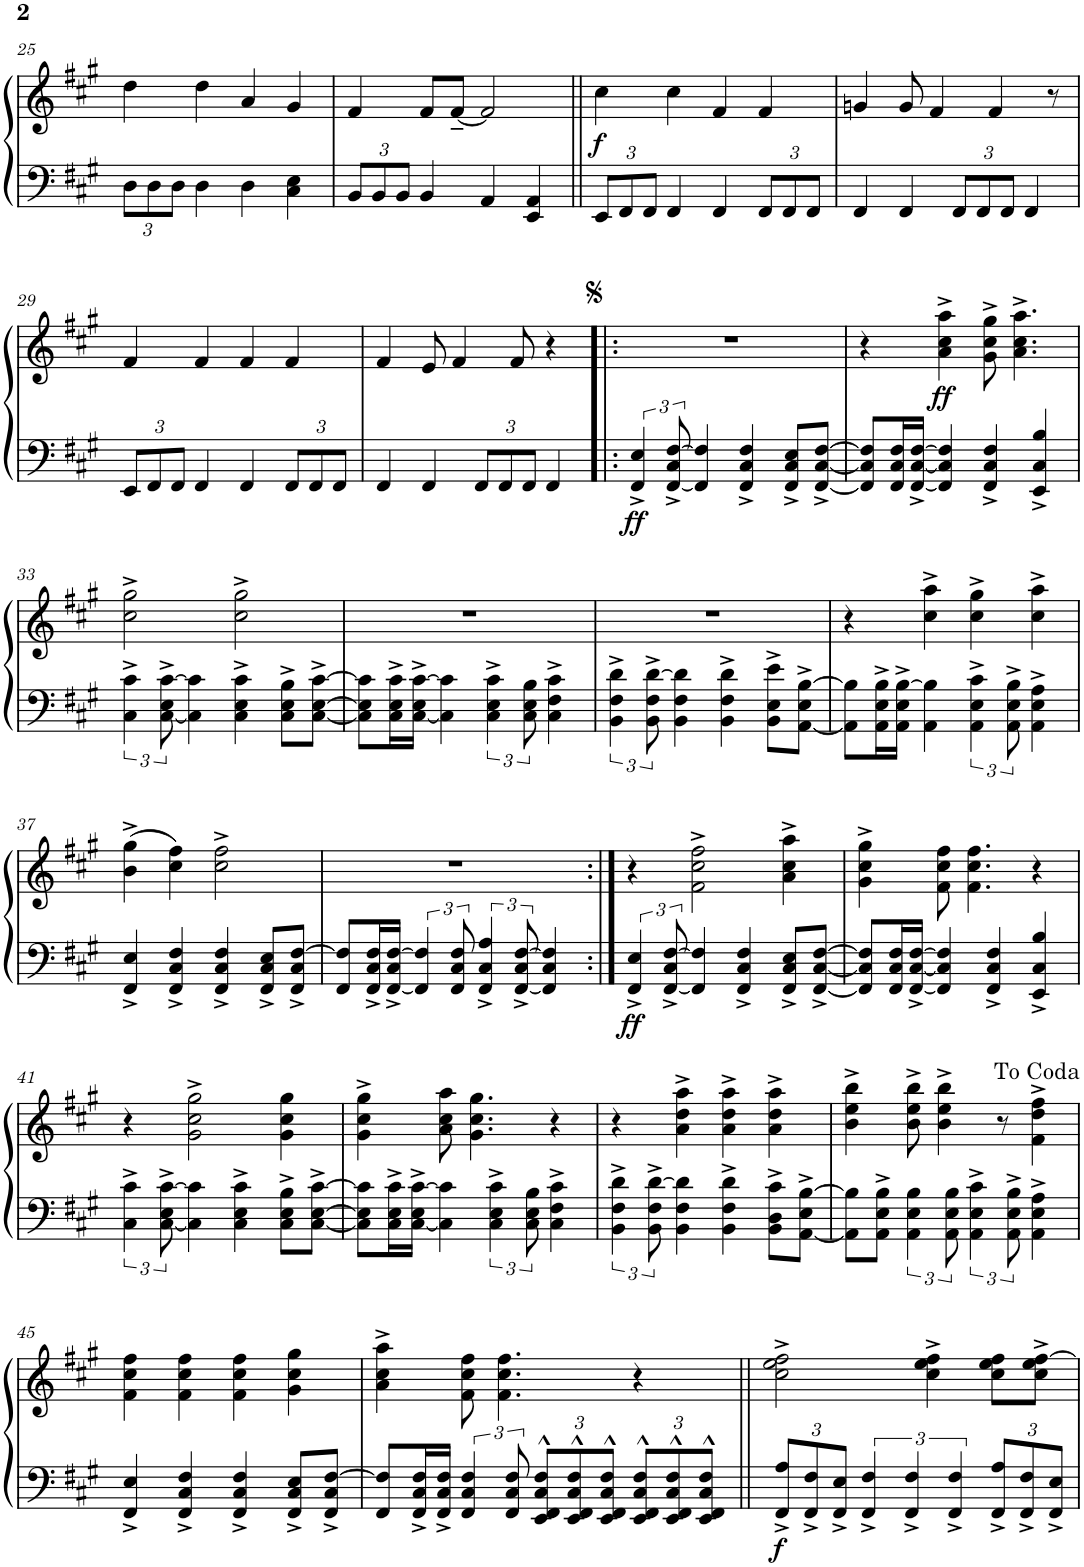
**kern	**kern	**dynam
*part1	*part1	*part1
*staff2	*staff1	*staff1/2
*I"Piano	*	*
*I'Pno.	*	*
!!LO:PB:g=z
*clefF4	*clefG2	*
*k[f#c#g#]	*k[f#c#g#]	*
*M4/4	*M4/4	*
*Xbrackettup	*	*
=25	=25	=25
12D\L	4dd\	.
12D\	.	.
12D\J	.	.
4D\	4dd\	.
4D\	4a/	.
4C#\ 4E\	4g#/	.
=26	=26	=26
12BB/L	4f#/	.
12BB/	.	.
12BB/J	.	.
4BB/	8f#/L	.
.	[8f#~/J	.
4AA/	2f#/]	.
4EE/ 4AA/	.	.
=27||	=27||	=27||
!	!	!LO:DY:b
12EE/L	4cc#\	f
12FF#/	.	.
12FF#/J	.	.
4FF#/	4cc#\	.
4FF#/	4f#/	.
12FF#/L	4f#/	.
12FF#/	.	.
12FF#/J	.	.
=28	=28	=28
4FF#/	4gn/	.
4FF#/	8g/	.
.	4f#/	.
12FF#/L	.	.
12FF#/	.	.
.	4f#/	.
12FF#/J	.	.
4FF#/	.	.
.	8r	.
!!LO:LB:g=z
=29	=29	=29
12EE/L	4f#/	.
12FF#/	.	.
12FF#/J	.	.
4FF#/	4f#/	.
4FF#/	4f#/	.
12FF#/L	4f#/	.
12FF#/	.	.
12FF#/J	.	.
=30	=30	=30
4FF#/	4f#/	.
4FF#/	8e/	.
.	4f#/	.
12FF#/L	.	.
12FF#/	.	.
.	8f#/	.
12FF#/J	.	.
4FF#/	4r	.
=31!|:	=31!|:	=31!|:
*brackettup	*	*
!	!	!LO:DY:b=2
6FF#/^ 6E/^	1r	ff
[12FF#/^ 12C#/^ [12F#/^	.	.
4FF#/] 4F#/]	.	.
4FF#/^ 4C#/^ 4F#/^	.	.
8FF#/^ 8C#/^ 8E/^L	.	.
[8FF#/^ [8C#/^ [8F#/^J	.	.
=32	=32	=32
8FF#/] 8C#/] 8F#/]L	4r	.
16FF#/ 16C#/ 16F#/L	.	.
[16FF#/^ [16C#/^ [16F#/^JJ	.	.
!	!	!LO:DY:b
4FF#/] 4C#/] 4F#/]	4a\^ 4cc#\^ 4aa\^	ff
4FF#/^ 4C#/^ 4F#/^	8g#\^ 8cc#\^ 8gg#\^	.
.	4.a\^ 4.cc#\^ 4.aa\^	.
4EE/^ 4C#/^ 4B/^	.	.
!!LO:LB:g=z
=33	=33	=33
6C#\^ 6c#\^	2cc#\^ 2gg#\^	.
[12C#\^ 12E\^ [12c#\^	.	.
4C#\] 4c#\]	.	.
4C#\^ 4E\^ 4c#\^	2cc#\^ 2gg#\^	.
8C#\^ 8E\^ 8B\^L	.	.
[8C#\^ [8E\^ [8c#\^J	.	.
=34	=34	=34
8C#\] 8E\] 8c#\]L	1r	.
16C#\^ 16E\^ 16c#\^L	.	.
[16C#\^ 16E\^ [16c#\^JJ	.	.
4C#\] 4c#\]	.	.
6C#\^ 6E\^ 6c#\^	.	.
12C#\ 12E\ 12B\	.	.
4C#\^ 4F#\^ 4c#\^	.	.
=35	=35	=35
6BB\^ 6F#\^ 6d\^	1r	.
12BB\^ 12F#\^ [12d\^	.	.
4BB\ 4F#\ 4d\]	.	.
4BB\^ 4F#\^ 4d\^	.	.
8BB\^ 8E\^ 8e\^L	.	.
[8AA\^ 8E\^ [8B\^J	.	.
=36	=36	=36
8AA\] 8B\]L	4r	.
16AA\^ 16E\^ 16B\^L	.	.
16AA\^ 16E\^ [16B\^JJ	.	.
4AA\ 4B\]	4cc#\^ 4aa\^	.
6AA\^ 6E\^ 6c#\^	4cc#\^ 4gg#\^	.
12AA\^ 12E\^ 12B\^	.	.
4AA\^ 4E\^ 4A\^	4cc#\^ 4aa\^	.
!!LO:LB:g=z
=37	=37	=37
4FF#/^ 4E/^	(4b\^ 4gg#\^	.
4FF#/^ 4C#/^ 4F#/^	4cc#\ 4ff#\)	.
4FF#/^ 4C#/^ 4F#/^	2cc#\^ 2ff#\^	.
8FF#/^ 8C#/^ 8E/^L	.	.
8FF#/^ 8C#/^ [8F#/^J	.	.
=38	=38	=38
8FF#/ 8F#/]L	1r	.
16FF#/^ 16C#/^ 16F#/^L	.	.
[16FF#/^ 16C#/^ [16F#/^JJ	.	.
6FF#/] 6F#/]	.	.
12FF#/ 12C#/ 12F#/	.	.
6FF#/^ 6C#/^ 6A/^	.	.
[12FF#/^ 12C#/^ [12F#/^	.	.
4FF#/] 4C#/ 4F#/]	.	.
=39:|!	=39:|!	=39:|!
!	!	!LO:DY:b=2
6FF#/^ 6E/^	4r	ff
[12FF#/^ 12C#/^ [12F#/^	.	.
4FF#/] 4F#/]	2f#\^ 2cc#\^ 2ff#\^	.
4FF#/^ 4C#/^ 4F#/^	.	.
8FF#/^ 8C#/^ 8E/^L	4a\^ 4cc#\^ 4aa\^	.
[8FF#/^ [8C#/^ [8F#/^J	.	.
=40	=40	=40
8FF#/] 8C#/] 8F#/]L	4g#\^ 4cc#\^ 4gg#\^	.
16FF#/ 16C#/ 16F#/L	.	.
[16FF#/^ [16C#/^ [16F#/^JJ	.	.
4FF#/] 4C#/] 4F#/]	8f#\ 8cc#\ 8ff#\	.
.	4.f#\ 4.cc#\ 4.ff#\	.
4FF#/^ 4C#/^ 4F#/^	.	.
4EE/^ 4C#/^ 4B/^	4r	.
!!LO:LB:g=z
=41	=41	=41
6C#\^ 6c#\^	4r	.
[12C#\^ 12E\^ [12c#\^	.	.
4C#\] 4c#\]	2g#\^ 2cc#\^ 2gg#\^	.
4C#\^ 4E\^ 4c#\^	.	.
8C#\^ 8E\^ 8B\^L	4g#\ 4cc#\ 4gg#\	.
[8C#\^ [8E\^ [8c#\^J	.	.
=42	=42	=42
8C#\] 8E\] 8c#\]L	4g#\^ 4cc#\^ 4gg#\^	.
16C#\^ 16E\^ 16c#\^L	.	.
[16C#\^ 16E\^ [16c#\^JJ	.	.
4C#\] 4c#\]	8a\ 8cc#\ 8aa\	.
.	4.g#\ 4.cc#\ 4.gg#\	.
6C#\^ 6E\^ 6c#\^	.	.
12C#\ 12E\ 12B\	.	.
4C#\^ 4F#\^ 4c#\^	4r	.
=43	=43	=43
6BB\^ 6F#\^ 6d\^	4r	.
12BB\^ 12F#\^ [12d\^	.	.
4BB\ 4F#\ 4d\]	4a\^ 4dd\^ 4aa\^	.
4BB\^ 4F#\^ 4d\^	4a\^ 4dd\^ 4aa\^	.
8BB\^ 8D\^ 8c#\^L	4a\^ 4dd\^ 4aa\^	.
[8AA\^ 8E\^ [8B\^J	.	.
=44	=44	=44
8AA\] 8B\]L	4b\^ 4ee\^ 4bb\^	.
8AA\^ 8E\^ 8B\^J	.	.
6AA\ 6E\ 6B\	8b\^ 8ee\^ 8bb\^	.
.	4b\^ 4ee\^ 4bb\^	.
12AA\ 12E\ 12B\	.	.
6AA\^ 6E\^ 6c#\^	.	.
.	8r	.
12AA\^ 12E\^ 12B\^	.	.
4AA\^ 4E\^ 4A\^	4f#\^ 4dd\^ 4ff#\^	.
!!LO:LB:g=z
=45	=45	=45
4FF#/^ 4E/^	4f#\ 4cc#\ 4ff#\	.
4FF#/^ 4C#/^ 4F#/^	4f#\ 4cc#\ 4ff#\	.
4FF#/^ 4C#/^ 4F#/^	4f#\ 4cc#\ 4ff#\	.
8FF#/^ 8C#/^ 8E/^L	4g#\ 4cc#\ 4gg#\	.
8FF#/^ 8C#/^ [8F#/^J	.	.
=46	=46	=46
8FF#/ 8F#/]L	4a\^ 4cc#\^ 4aa\^	.
16FF#/^ 16C#/^ 16F#/^L	.	.
16FF#/^ 16C#/^ 16F#/^JJ	.	.
6FF#/ 6C#/ 6F#/	8f#\ 8cc#\ 8ff#\	.
.	4.f#\ 4.cc#\ 4.ff#\	.
12FF#/ 12C#/ 12F#/	.	.
*Xbrackettup	*	*
12EE/^^ 12FF#/^^ 12C#/^^ 12F#/^^L	.	.
12EE/^^ 12FF#/^^ 12C#/^^ 12F#/^^	.	.
12EE/^^ 12FF#/^^ 12C#/^^ 12F#/^^J	.	.
12EE/^^ 12FF#/^^ 12C#/^^ 12F#/^^L	4r	.
12EE/^^ 12FF#/^^ 12C#/^^ 12F#/^^	.	.
12EE/^^ 12FF#/^^ 12C#/^^ 12F#/^^J	.	.
=47||	=47||	=47||
!	!	!LO:DY:b=2
12FF#/^ 12A/^L	2cc#\^ 2ee\^ 2ff#\^	f
12FF#/^ 12F#/^	.	.
12FF#/^ 12E/^J	.	.
*brackettup	*	*
6FF#/^ 6F#/^	.	.
6FF#/^ 6F#/^	.	.
.	4cc#\^ 4ee\^ 4ff#\^	.
6FF#/^ 6F#/^	.	.
*Xbrackettup	*	*
12FF#/^ 12A/^L	8cc#\ 8ee\ 8ff#\L	.
12FF#/^ 12F#/^	.	.
.	8cc#\^ 8ee\^ [8ff#\^J	.
12FF#/^ 12E/^J	.	.
=	=	=
*-	*-	*-
